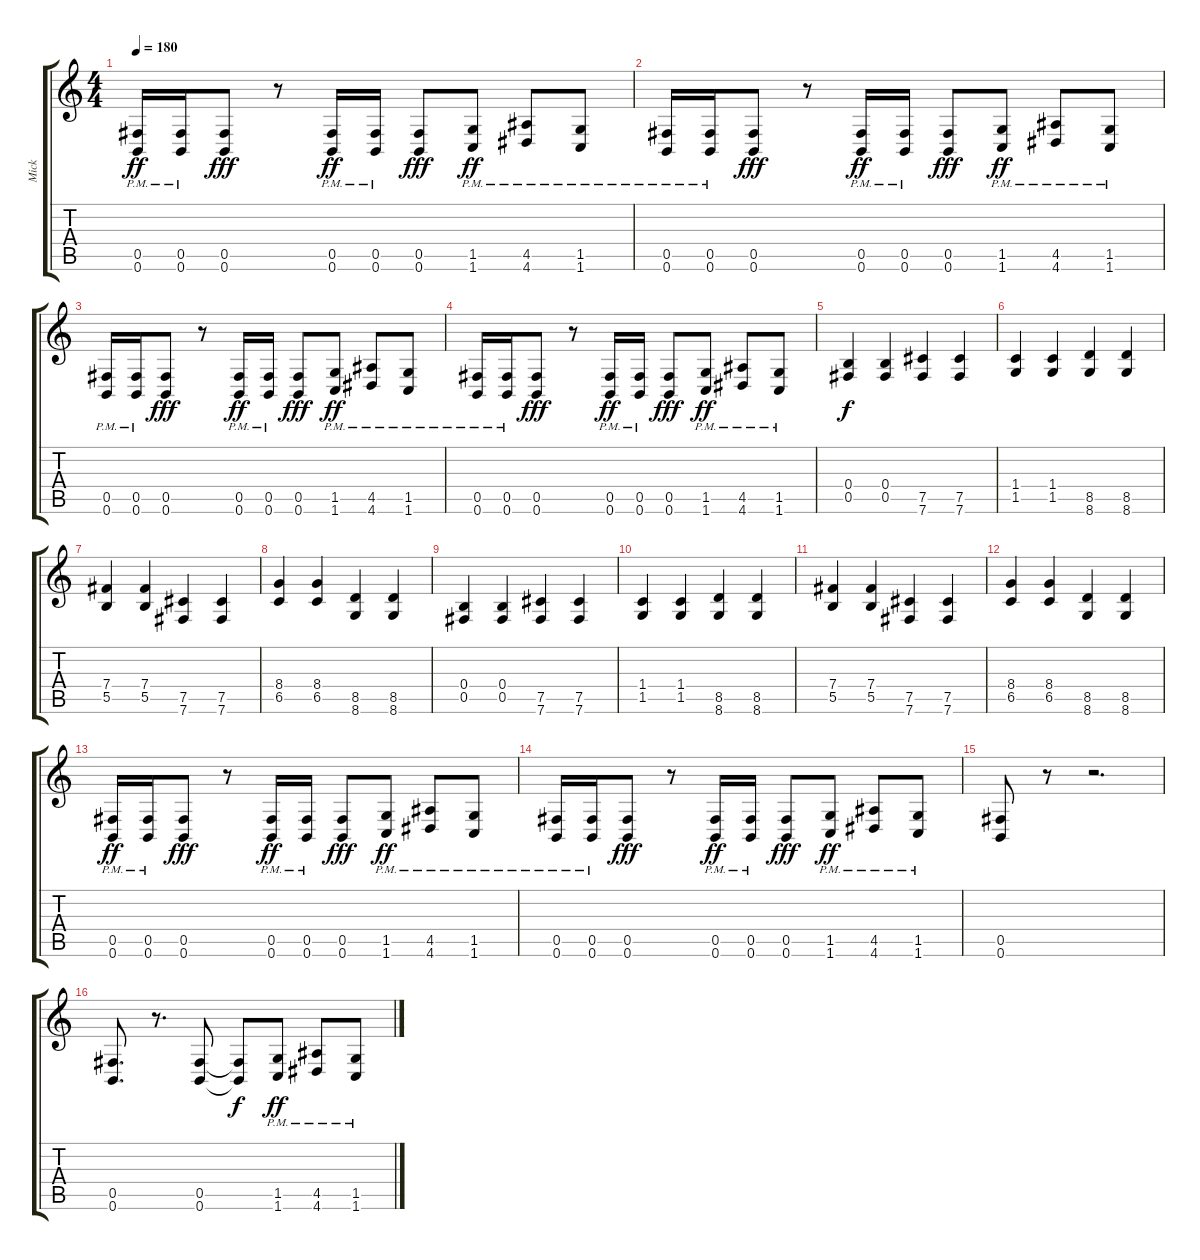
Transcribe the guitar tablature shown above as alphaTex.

\track ("Mick" "Mick") {instrument distortionguitar}
\staff {score tabs}
\tuning (Db4 Ab3 E3 B2 Gb2 B1) {hide}
\ts (4 4)
\tempo 180
\clef g2
\ks c
(0.5{pm} 0.6{pm}).16{dy ff} (0.5{pm} 0.6{pm}).16 (0.5 0.6).8{dy fff} r.8 (0.5{pm} 0.6{pm}).16{dy ff} (0.5{pm} 0.6{pm}).16 (0.5 0.6).8{dy fff} (1.5{pm} 1.6{pm}).8{dy ff} (4.5{pm} 4.6{pm}).8 (1.5{pm} 1.6{pm}).8 |
(0.5{pm} 0.6{pm}).16 (0.5{pm} 0.6{pm}).16 (0.5 0.6).8{dy fff} r.8 (0.5{pm} 0.6{pm}).16{dy ff} (0.5{pm} 0.6{pm}).16 (0.5 0.6).8{dy fff} (1.5{pm} 1.6{pm}).8{dy ff} (4.5{pm} 4.6{pm}).8 (1.5{pm} 1.6{pm}).8 |
(0.5{pm} 0.6{pm}).16 (0.5{pm} 0.6{pm}).16 (0.5 0.6).8{dy fff} r.8 (0.5{pm} 0.6{pm}).16{dy ff} (0.5{pm} 0.6{pm}).16 (0.5 0.6).8{dy fff} (1.5{pm} 1.6{pm}).8{dy ff} (4.5{pm} 4.6{pm}).8 (1.5{pm} 1.6{pm}).8 |
(0.5{pm} 0.6{pm}).16 (0.5{pm} 0.6{pm}).16 (0.5 0.6).8{dy fff} r.8 (0.5{pm} 0.6{pm}).16{dy ff} (0.5{pm} 0.6{pm}).16 (0.5 0.6).8{dy fff} (1.5{pm} 1.6{pm}).8{dy ff} (4.5{pm} 4.6{pm}).8 (1.5{pm} 1.6{pm}).8 |
(0.4 0.5).4{dy f} (0.4 0.5).4 (7.5 7.6).4 (7.5 7.6).4 |
(1.4 1.5).4 (1.4 1.5).4 (8.5 8.6).4 (8.5 8.6).4 |
(7.4 5.5).4 (7.4 5.5).4 (7.5 7.6).4 (7.5 7.6).4 |
(8.4 6.5).4 (8.4 6.5).4 (8.5 8.6).4 (8.5 8.6).4 |
(0.4 0.5).4 (0.4 0.5).4 (7.5 7.6).4 (7.5 7.6).4 |
(1.4 1.5).4 (1.4 1.5).4 (8.5 8.6).4 (8.5 8.6).4 |
(7.4 5.5).4 (7.4 5.5).4 (7.5 7.6).4 (7.5 7.6).4 |
(8.4 6.5).4 (8.4 6.5).4 (8.5 8.6).4 (8.5 8.6).4 |
(0.5{pm} 0.6{pm}).16{dy ff} (0.5{pm} 0.6{pm}).16 (0.5 0.6).8{dy fff} r.8 (0.5{pm} 0.6{pm}).16{dy ff} (0.5{pm} 0.6{pm}).16 (0.5 0.6).8{dy fff} (1.5{pm} 1.6{pm}).8{dy ff} (4.5{pm} 4.6{pm}).8 (1.5{pm} 1.6{pm}).8 |
(0.5{pm} 0.6{pm}).16 (0.5{pm} 0.6{pm}).16 (0.5 0.6).8{dy fff} r.8 (0.5{pm} 0.6{pm}).16{dy ff} (0.5{pm} 0.6{pm}).16 (0.5 0.6).8{dy fff} (1.5{pm} 1.6{pm}).8{dy ff} (4.5{pm} 4.6{pm}).8 (1.5{pm} 1.6{pm}).8 |
(0.5 0.6).8 r.8 r.2{d} |
(0.5 0.6).8{d} r.8{d} (0.5 0.6).8 (0.5{t} 0.6{t}).8{dy f} (1.5{pm} 1.6{pm}).8{dy ff} (4.5{pm} 4.6{pm}).8 (1.5{pm} 1.6{pm}).8
